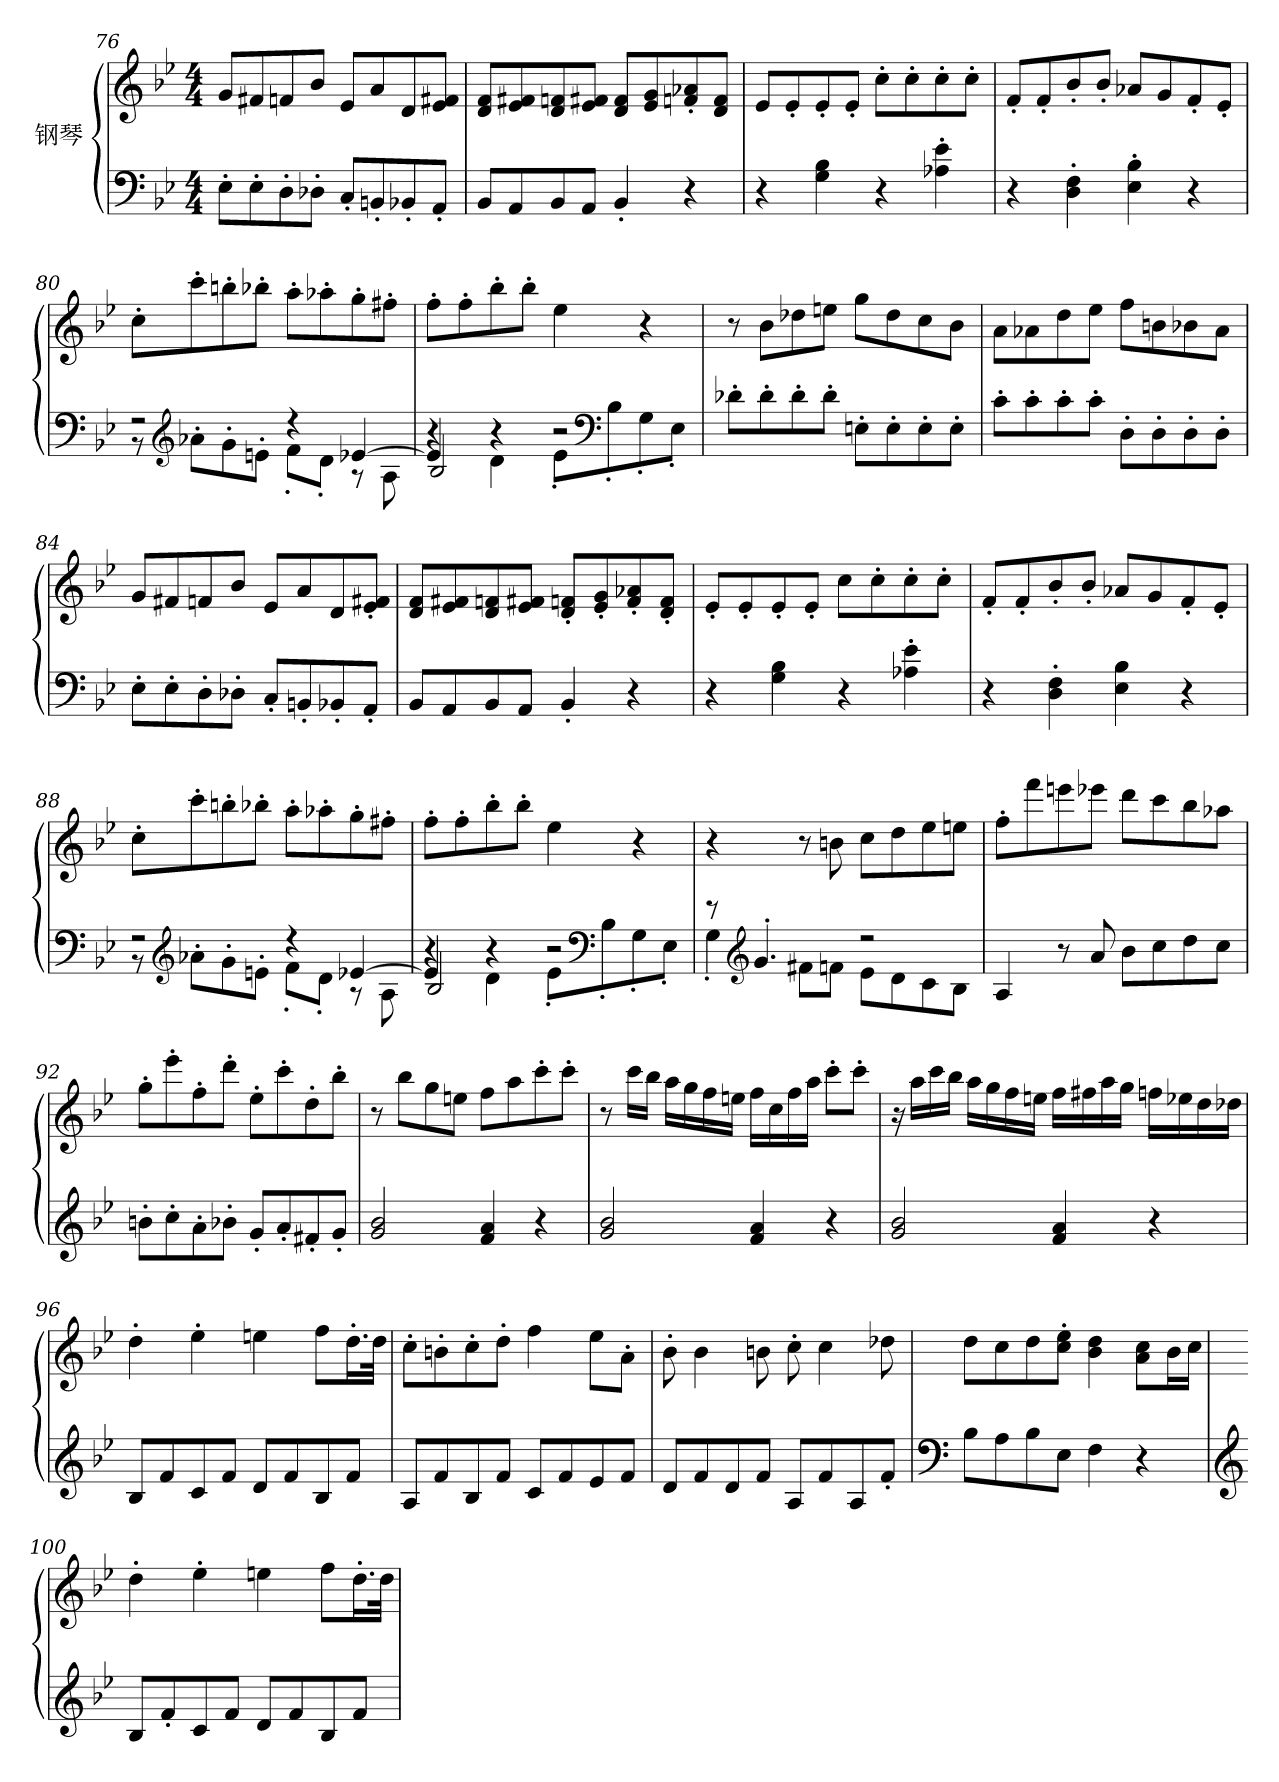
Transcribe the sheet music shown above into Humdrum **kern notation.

**kern	**kern
*part2	*part1
*staff2	*staff1
*I"钢琴	*I"钢琴
*clefF4	*clefG2
*k[b-e-]	*k[b-e-]
*M4/4	*M4/4
=76	=76
8E-'\L	8g/L
8E-'\	8f#X/
8D'\	8fn/
8D-X'\J	8b-/J
8C'/L	8e-/L
8BBn'/	8a/
8BB-X'/	8d/
8AA'/J	8e-/ 8f#X/J
=77	=77
8BB-/L	8d/ 8f/L
8AA/	8e-/ 8f#X/
8BB-/	8d/ 8fn/
8AA/J	8e-/ 8f#X/J
4BB-'/	8d/ 8f#/L
.	8e-/ 8g/
4r	8fn/' 8a-X/'
.	8d/ 8f/J
!!LO:PB:g=z
=78	=78
4r	8e-/L
.	8e-'/
4G\ 4B-\	8e-'/
.	8e-'/J
4r	8cc'\L
.	8cc'\
4A-X\' 4e-\'	8cc'\
.	8cc'\J
=79	=79
4r	8f'/L
.	8f'/
4D\' 4F\'	8b-'/
.	8b-'/J
4E-\' 4B-\'	8a-X/L
.	8g/
4r	8f'/
.	8e-'/J
=80	=80
*^	*
2r	8r	8cc'\L
*clefG2	*	*
.	8a-X'\L	8ccc'\
.	8g'\	8bbn'\
.	8en'\J	8bb-X'\J
4r	8f'\L	8aa'\L
.	8d'\J	8aa-X'\
[4e-X/	8r	8gg'\
.	8A\	8ff#X'\J
!!LO:LB:g=z
=81	=81	=81
*	*^	*
4e-/]	4r	2B-/	8ff'\L
.	.	.	8ff'\
4r	4d\	.	8bb-'\
.	.	.	8bb-'\J
2r	8e-'\L	2r	4ee-\
*clefF4	*	*	*
.	8B-'\	.	.
.	8G'\	.	4r
.	8E-'\J	.	.
*v	*v	*v	*
=82	=82
8d-X'\L	8r
8d-'\	8b-\L
8d-'\	8dd-X\
8d-'\J	8een\J
8En'\L	8gg\L
8E'\	8dd-\
8E'\	8cc\
8E'\J	8b-\J
=83	=83
8c'\L	8a\L
8c'\	8a-X\
8c'\	8dd\
8c'\J	8ee-\J
8D'\L	8ff\L
8D'\	8bn\
8D'\	8b-X\
8D'\J	8a-\J
!!LO:LB:g=z
=84	=84
8E-'\L	8g/L
8E-'\	8f#X/
8D'\	8fn/
8D-X'\J	8b-/J
8C'/L	8e-/L
8BBn'/	8a/
8BB-X'/	8d/
8AA'/J	8e-/' 8f#X/'J
=85	=85
8BB-/L	8d/ 8f/L
8AA/	8e-/ 8f#X/
8BB-/	8d/ 8fn/
8AA/J	8e-/ 8f#X/J
4BB-'/	8d/' 8fn/'L
.	8e-/' 8g/'
4r	8f/' 8a-X/'
.	8d/' 8f/'J
=86	=86
4r	8e-'/L
.	8e-'/
4G\ 4B-\	8e-'/
.	8e-'/J
4r	8cc\L
.	8cc'\
4A-X\' 4e-\'	8cc'\
.	8cc'\J
!!LO:LB:g=z
=87	=87
4r	8f'/L
.	8f'/
4D\' 4F\'	8b-'/
.	8b-'/J
4E-\ 4B-\	8a-X/L
.	8g/
4r	8f'/
.	8e-'/J
=88	=88
*^	*
2r	8r	8cc'\L
*clefG2	*	*
.	8a-X'\L	8ccc'\
.	8g'\	8bbn'\
.	8en'\J	8bb-X'\J
4r	8f'\L	8aa'\L
.	8d'\J	8aa-X'\
[4e-X/	8r	8gg'\
.	8A\	8ff#X'\J
=89	=89	=89
*	*^	*
4e-/]	4r	2B-/	8ff'\L
.	.	.	8ff'\
4r	4d\	.	8bb-'\
.	.	.	8bb-'\J
2r	8e-'\L	2r	4ee-\
*clefF4	*	*	*
.	8B-'\	.	.
.	8G'\	.	4r
.	8E-'\J	.	.
*	*v	*v	*
!!LO:LB:g=z
=90	=90	=90
8r	4G'\	4r
*clefG2	*	*
4.g'/	.	.
.	8f#X\L	8r
.	8fn\J	8bn\
2r	8e-\L	8cc\L
.	8d\	8dd\
.	8c\	8ee-\
.	8B-\J	8een\J
*v	*v	*
=91	=91
4A/	8ff'\L
.	8fff\
8r	8eeen\
8a/	8eee-X\J
8b-\L	8ddd\L
8cc\	8ccc\
8dd\	8bb-\
8cc\J	8aa-X\J
=92	=92
8bn'\L	8gg'\L
8cc'\	8eee-'\
8a'\	8ff'\
8b-X'\J	8ddd'\J
8g'/L	8ee-'\L
8a'/	8ccc'\
8f#X'/	8dd'\
8g'/J	8bb-'\J
!!LO:LB:g=z
=93	=93
2g/ 2b-/	8r
.	8bb-\L
.	8gg\
.	8een\J
4f/ 4a/	8ff\L
.	8aa\
4r	8ccc'\
.	8ccc'\J
=94	=94
2g/ 2b-/	8r
.	16ccc\LL
.	16bb-\JJ
.	16aa\LL
.	16gg\
.	16ff\
.	16een\JJ
4f/ 4a/	16ff\LL
.	16cc\
.	16ff\
.	16aa\JJ
4r	8ccc'\L
.	8ccc'\J
!!LO:PB:g=z
=95	=95
2g/ 2b-/	16r
.	16aa\LL
.	16ccc\
.	16bb-\JJ
.	16aa\LL
.	16gg\
.	16ff\
.	16een\JJ
4f/ 4a/	16ff\LL
.	16ff#X\
.	16aa\
.	16gg\JJ
4r	16ffn\LL
.	16ee-X\
.	16dd\
.	16dd-X\JJ
=96	=96
8B-/L	4dd'\
8f/	.
8c/	4ee-'\
8f/J	.
8d/L	4een\
8f/	.
8B-/	8ff\L
8f/J	16.dd'\L
.	32dd\JJk
=97	=97
8A/L	8cc'\L
8f/	8bn'\
8B-/	8cc'\
8f/J	8dd'\J
8c/L	4ff\
8f/	.
8e-/	8ee-\L
8f/J	8a'\J
!!LO:LB:g=z
=98	=98
8d/L	8b-'\
8f/	4b-\
8d/	.
8f/J	8bn\
8A/L	8cc'\
8f/	4cc\
8A/	.
8f'/J	8dd-X\
=99	=99
*clefF4	*
8B-\L	8dd\L
8A\	8cc\
8B-\	8dd\
8E-\J	8cc\' 8ee-\'J
4F\	4b-\ 4dd\
4r	8a\ 8cc\L
.	16b-\L
.	16cc\JJ
=100	=100
*clefG2	*
8B-/L	4dd'\
8f'/	.
8c/	4ee-'\
8f/J	.
8d/L	4een\
8f/	.
8B-/	8ff\L
8f/J	16.dd'\L
.	32dd\JJk
=	=
*-	*-
